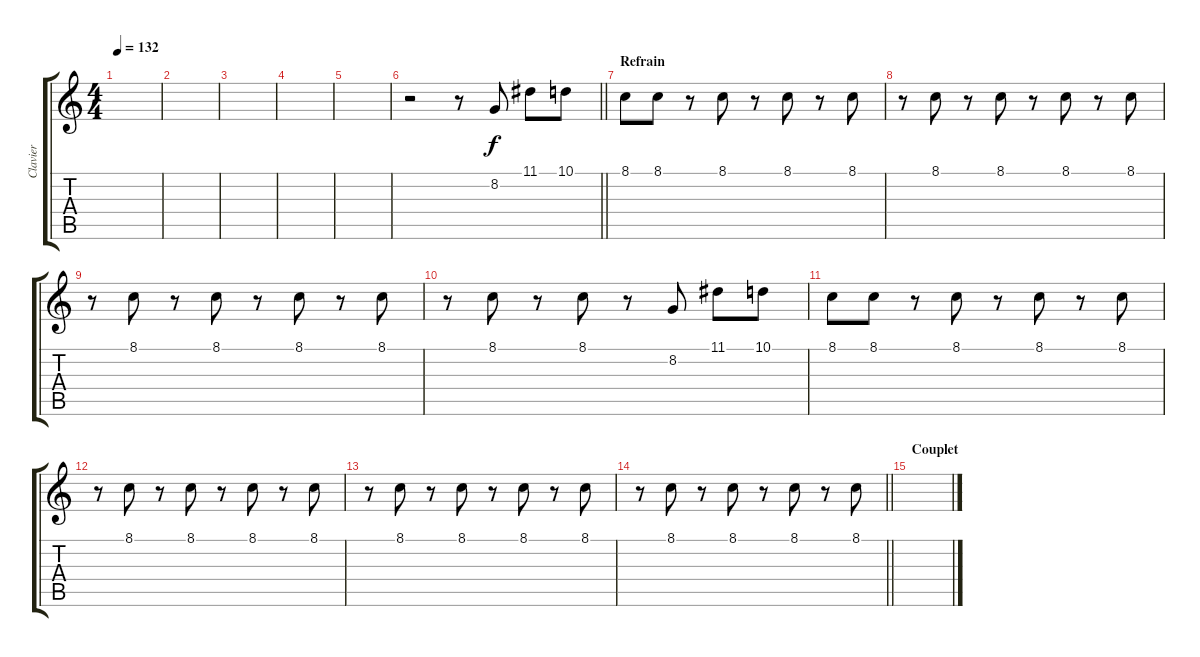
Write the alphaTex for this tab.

\track ("Clavier" "Clavier") {instrument lead1square}
\staff {score tabs}
\tuning (E4 B3 G3 D3 A2 E2) {hide}
\ts (4 4)
\tempo 132
\clef g2
\ks c
|
|
|
|
|
\barLineRight lightlight
r.2 r.8 8.2.8 11.1.8 10.1.8 |
\section ("" "Refrain")
8.1.8 8.1.8 r.8 8.1.8 r.8 8.1.8 r.8 8.1.8 |
r.8 8.1.8 r.8 8.1.8 r.8 8.1.8 r.8 8.1.8 |
r.8 8.1.8 r.8 8.1.8 r.8 8.1.8 r.8 8.1.8 |
r.8 8.1.8 r.8 8.1.8 r.8 8.2.8 11.1.8 10.1.8 |
8.1.8 8.1.8 r.8 8.1.8 r.8 8.1.8 r.8 8.1.8 |
r.8 8.1.8 r.8 8.1.8 r.8 8.1.8 r.8 8.1.8 |
r.8 8.1.8 r.8 8.1.8 r.8 8.1.8 r.8 8.1.8 |
\barLineRight lightlight
r.8 8.1.8 r.8 8.1.8 r.8 8.1.8 r.8 8.1.8 |
\section ("" "Couplet")
